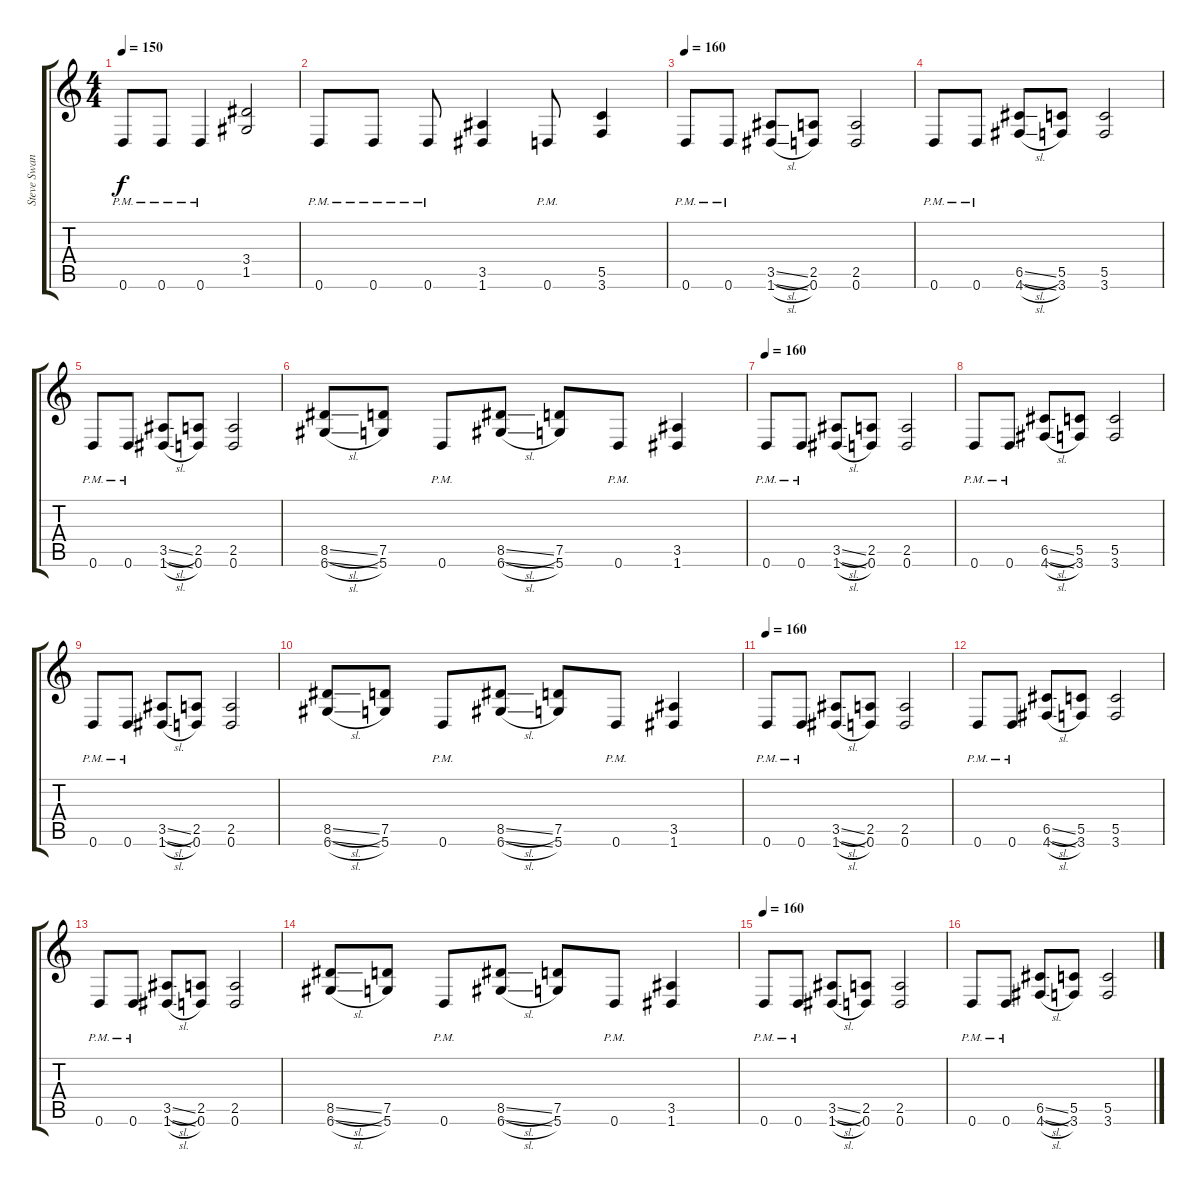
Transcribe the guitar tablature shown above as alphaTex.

\track ("Steve Swanson (Rythm Guitar)" "Steve Swan") {instrument distortionguitar}
\staff {score tabs}
\tuning (D4 A3 F3 C3 G2 D2) {hide}
\ts (4 4)
\tempo 150
\clef g2
\ks c
0.6{pm}.8{dy f} 0.6{pm}.8 0.6{pm}.4 (3.4 1.5).2 |
0.6{pm}.8 0.6{pm}.8 0.6{pm}.8 (3.5 1.6).4 0.6{pm}.8 (5.5 3.6).4 |
\tempo 160
0.6{pm}.8 0.6{pm}.8 (3.5{sl} 1.6{sl}).8 (2.5 0.6).8 (2.5 0.6).2 |
0.6{pm}.8 0.6{pm}.8 (6.5{sl} 4.6{sl}).8 (5.5 3.6).8 (5.5 3.6).2 |
0.6{pm}.8 0.6{pm}.8 (3.5{sl} 1.6{sl}).8 (2.5 0.6).8 (2.5 0.6).2 |
(8.5{sl} 6.6{sl}).8 (7.5 5.6).8 0.6{pm}.8 (8.5{sl} 6.6{sl}).8 (7.5 5.6).8 0.6{pm}.8 (3.5 1.6).4 |
\tempo 160
0.6{pm}.8 0.6{pm}.8 (3.5{sl} 1.6{sl}).8 (2.5 0.6).8 (2.5 0.6).2 |
0.6{pm}.8 0.6{pm}.8 (6.5{sl} 4.6{sl}).8 (5.5 3.6).8 (5.5 3.6).2 |
0.6{pm}.8 0.6{pm}.8 (3.5{sl} 1.6{sl}).8 (2.5 0.6).8 (2.5 0.6).2 |
(8.5{sl} 6.6{sl}).8 (7.5 5.6).8 0.6{pm}.8 (8.5{sl} 6.6{sl}).8 (7.5 5.6).8 0.6{pm}.8 (3.5 1.6).4 |
\tempo 160
0.6{pm}.8 0.6{pm}.8 (3.5{sl} 1.6{sl}).8 (2.5 0.6).8 (2.5 0.6).2 |
0.6{pm}.8 0.6{pm}.8 (6.5{sl} 4.6{sl}).8 (5.5 3.6).8 (5.5 3.6).2 |
0.6{pm}.8 0.6{pm}.8 (3.5{sl} 1.6{sl}).8 (2.5 0.6).8 (2.5 0.6).2 |
(8.5{sl} 6.6{sl}).8 (7.5 5.6).8 0.6{pm}.8 (8.5{sl} 6.6{sl}).8 (7.5 5.6).8 0.6{pm}.8 (3.5 1.6).4 |
\tempo 160
0.6{pm}.8 0.6{pm}.8 (3.5{sl} 1.6{sl}).8 (2.5 0.6).8 (2.5 0.6).2 |
0.6{pm}.8 0.6{pm}.8 (6.5{sl} 4.6{sl}).8 (5.5 3.6).8 (5.5 3.6).2
